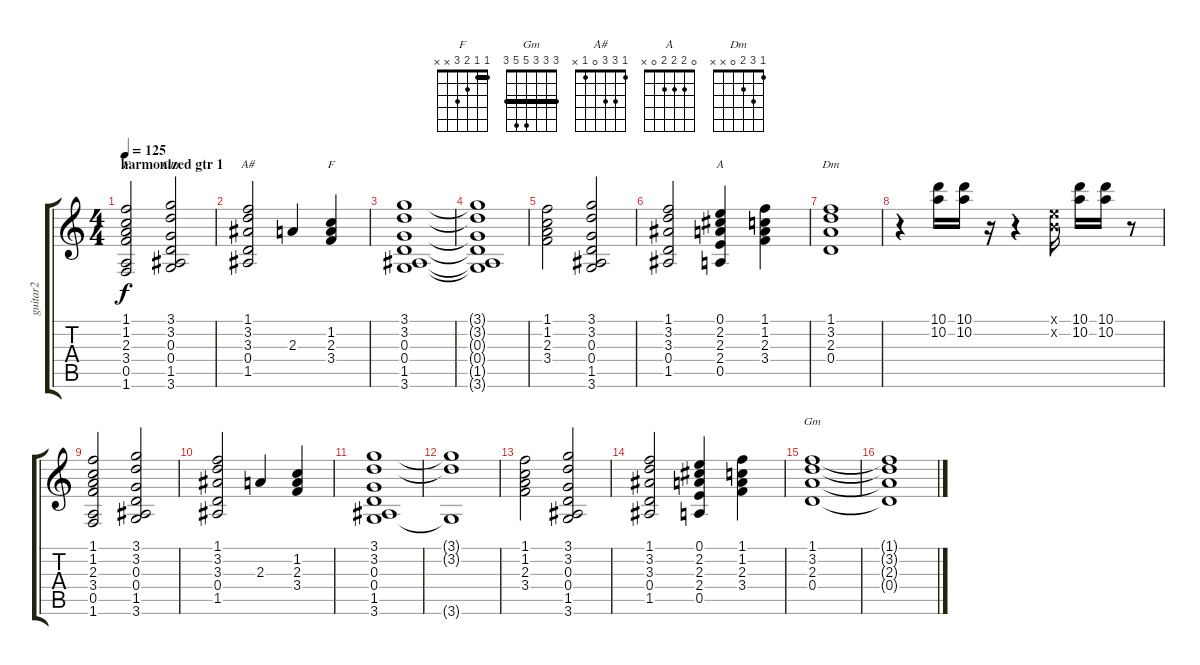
\track ("guitar2" "guitar2") {instrument electricguitarjazz}
\staff {score tabs}
\tuning (E4 B3 G3 D3 A2 E2) {hide}
\chord ("F" 1 1 2 3 0 1) {barre 1}
\chord ("Gm" 3 3 0 0 1 3) {barre 3}
\chord ("A#" 1 3 3 0 1 x)
\chord ("F" 1 1 2 3 x x) {barre 1}
\chord ("A" 0 2 2 2 0 x)
\chord ("Dm" 1 3 2 0 x x)
\chord ("Gm" 3 3 3 5 5 3) {barre 3}
\ts (4 4)
\section ("" "harmonized gtr 1")
\tempo 125
\clef g2
\ks c
(1.1 1.2 2.3 3.4 0.5 1.6).2{ch "F" dy f volume 5} (3.1 3.2 0.3 0.4 1.5 3.6).2{ch "Gm"} |
(1.1 3.2 3.3 0.4 1.5).2{ch "A#"} 2.3.4 (1.2 2.3 3.4).4{ch "F"} |
(3.1 3.2 0.3 0.4 1.5 3.6).1 |
(3.1{t} 3.2{t} 0.3{t} 0.4{t} 1.5{t} 3.6{t}).1 |
(1.1 1.2 2.3 3.4).2 (3.1 3.2 0.3 0.4 1.5 3.6).2 |
(1.1 3.2 3.3 0.4 1.5).2 (0.1 2.2 2.3 2.4 0.5).4{ch "A"} (1.1 1.2 2.3 3.4).4 |
(1.1 3.2 2.3 0.4).1{ch "Dm"} |
r.4 (10.1 10.2).16{volume 10 instrument overdrivenguitar} (10.1 10.2).16 r.16 r.4 (0.1{x} 0.2{x}).16 (10.1 10.2).16 (10.1 10.2).16 r.8{instrument electricguitarjazz} |
(1.1 1.2 2.3 3.4 0.5 1.6).2{volume 5} (3.1 3.2 0.3 0.4 1.5 3.6).2 |
(1.1 3.2 3.3 0.4 1.5).2 2.3.4 (1.2 2.3 3.4).4 |
(3.1 3.2 0.3 0.4 1.5 3.6).1 |
(3.1{t} 3.2{t} 3.6{t}).1 |
(1.1 1.2 2.3 3.4).2 (3.1 3.2 0.3 0.4 1.5 3.6).2 |
(1.1 3.2 3.3 0.4 1.5).2 (0.1 2.2 2.3 2.4 0.5).4 (1.1 1.2 2.3 3.4).4 |
(1.1 3.2 2.3 0.4).1{ch "Gm"} |
(1.1{t} 3.2{t} 2.3{t} 0.4{t}).1
